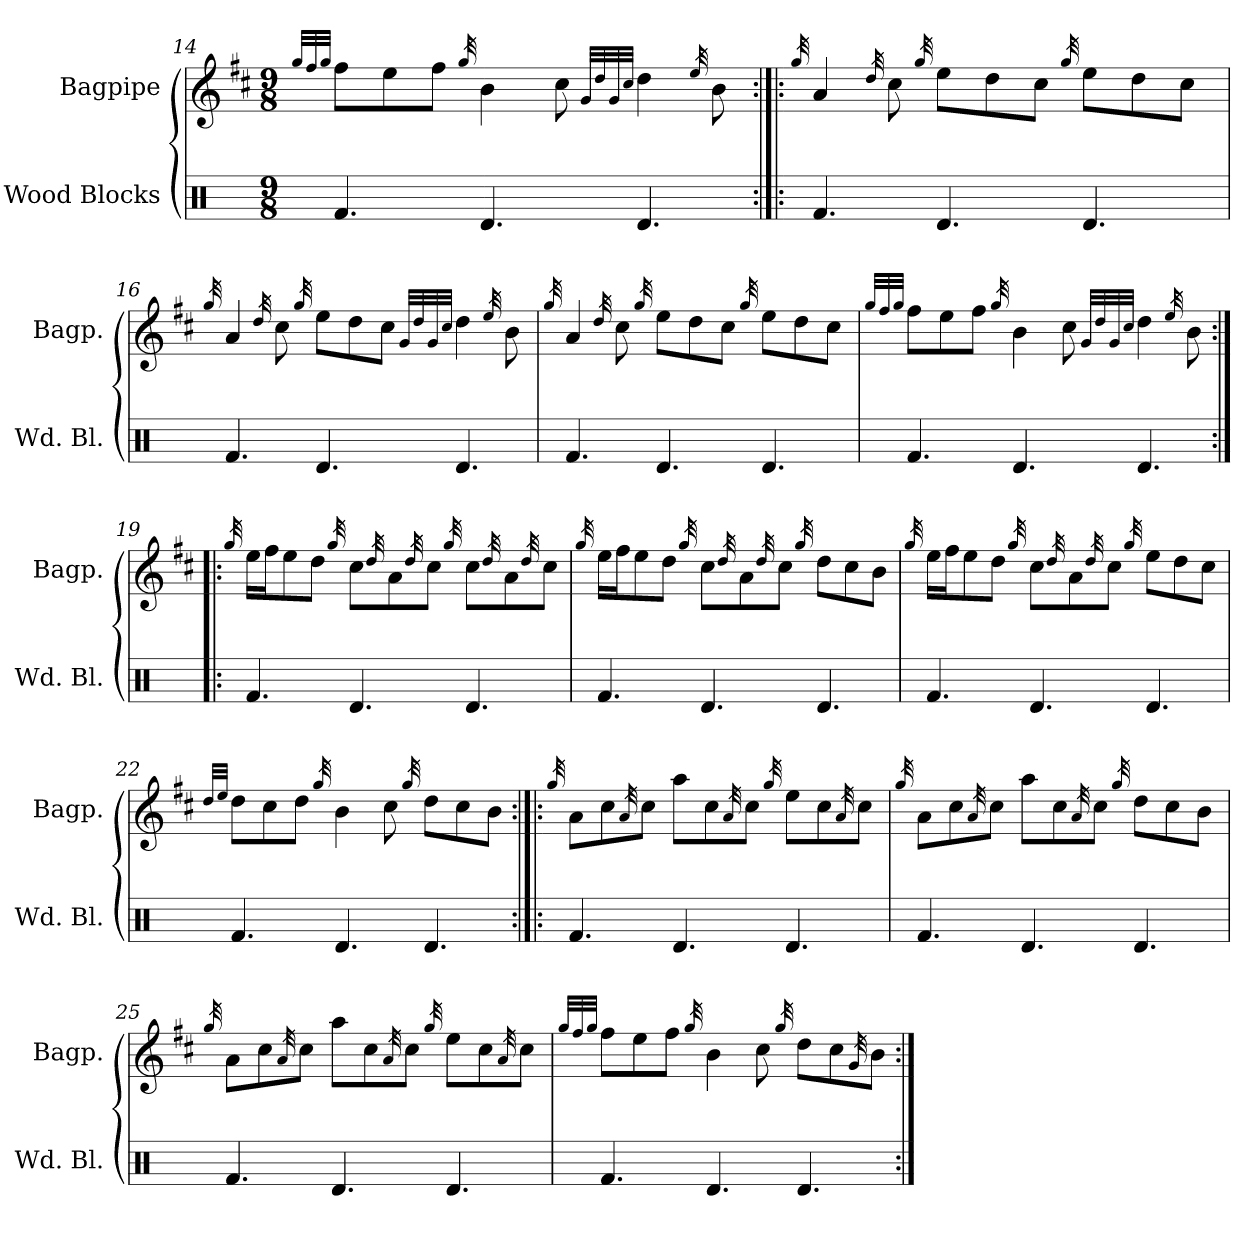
**kern	**kern
*part2	*part1
*staff2	*staff1
*I"Wood Blocks	*I"Bagpipe
*I'Wd. Bl.	*I'Bagp.
*clefX	*clefG2
*k[]	*k[f#c#]
*M9/8	*M9/8
=14	=14
.	32qgg/LLL
.	32qff#/
.	32qgg/JJJ
4.Rf/	8ff#\L
.	8ee\
.	8ff#\J
.	32qgg/
4.Rd/	4b\
.	8cc#\
.	32qg/LLL
.	32qdd/
.	32qg/
.	32qcc#/JJJ
4.Rd/	4dd\
.	32qee/
.	8b\
=15:|!|:	=15:|!|:
.	32qgg/
4.Rf/	4a/
.	32qdd/
.	8cc#\
.	32qgg/
4.Rd/	8ee\L
.	8dd\
.	8cc#\J
.	32qgg/
4.Rd/	8ee\L
.	8dd\
.	8cc#\J
=16	=16
.	32qgg/
4.Rf/	4a/
.	32qdd/
.	8cc#\
.	32qgg/
4.Rd/	8ee\L
.	8dd\
.	8cc#\J
.	32qg/LLL
.	32qdd/
.	32qg/
.	32qcc#/JJJ
4.Rd/	4dd\
.	32qee/
.	8b\
!!LO:PB:g=z
=17	=17
.	32qgg/
4.Rf/	4a/
.	32qdd/
.	8cc#\
.	32qgg/
4.Rd/	8ee\L
.	8dd\
.	8cc#\J
.	32qgg/
4.Rd/	8ee\L
.	8dd\
.	8cc#\J
=18	=18
.	32qgg/LLL
.	32qff#/
.	32qgg/JJJ
4.Rf/	8ff#\L
.	8ee\
.	8ff#\J
.	32qgg/
4.Rd/	4b\
.	8cc#\
.	32qg/LLL
.	32qdd/
.	32qg/
.	32qcc#/JJJ
4.Rd/	4dd\
.	32qee/
.	8b\
=19:|!|:	=19:|!|:
.	32qgg/
4.Rf/	16ee\LL
.	16ff#\J
.	8ee\
.	8dd\J
.	32qgg/
4.Rd/	8cc#\L
.	32qdd/
.	8a\
.	32qdd/
.	8cc#\J
.	32qgg/
4.Rd/	8cc#\L
.	32qdd/
.	8a\
.	32qdd/
.	8cc#\J
=20	=20
.	32qgg/
4.Rf/	16ee\LL
.	16ff#\J
.	8ee\
.	8dd\J
.	32qgg/
4.Rd/	8cc#\L
.	32qdd/
.	8a\
.	32qdd/
.	8cc#\J
.	32qgg/
4.Rd/	8dd\L
.	8cc#\
.	8b\J
=21	=21
.	32qgg/
4.Rf/	16ee\LL
.	16ff#\J
.	8ee\
.	8dd\J
.	32qgg/
4.Rd/	8cc#\L
.	32qdd/
.	8a\
.	32qdd/
.	8cc#\J
.	32qgg/
4.Rd/	8ee\L
.	8dd\
.	8cc#\J
!!LO:LB:g=z
=22	=22
.	32qdd/LLL
.	32qee/JJJ
4.Rf/	8dd\L
.	8cc#\
.	8dd\J
.	32qgg/
4.Rd/	4b\
.	8cc#\
.	32qgg/
4.Rd/	8dd\L
.	8cc#\
.	8b\J
=23:|!|:	=23:|!|:
.	32qgg/
4.Rf/	8a\L
.	8cc#\
.	32qa/
.	8cc#\J
4.Rd/	8aa\L
.	8cc#\
.	32qa/
.	8cc#\J
.	32qgg/
4.Rd/	8ee\L
.	8cc#\
.	32qa/
.	8cc#\J
=24	=24
.	32qgg/
4.Rf/	8a\L
.	8cc#\
.	32qa/
.	8cc#\J
4.Rd/	8aa\L
.	8cc#\
.	32qa/
.	8cc#\J
.	32qgg/
4.Rd/	8dd\L
.	8cc#\
.	8b\J
=25	=25
.	32qgg/
4.Rf/	8a\L
.	8cc#\
.	32qa/
.	8cc#\J
4.Rd/	8aa\L
.	8cc#\
.	32qa/
.	8cc#\J
.	32qgg/
4.Rd/	8ee\L
.	8cc#\
.	32qa/
.	8cc#\J
=26	=26
.	32qgg/LLL
.	32qff#/
.	32qgg/JJJ
4.Rf/	8ff#\L
.	8ee\
.	8ff#\J
.	32qgg/
4.Rd/	4b\
.	8cc#\
.	32qgg/
4.Rd/	8dd\L
.	8cc#\
.	32qg/
.	8b\J
=:|!	=:|!
*-	*-
